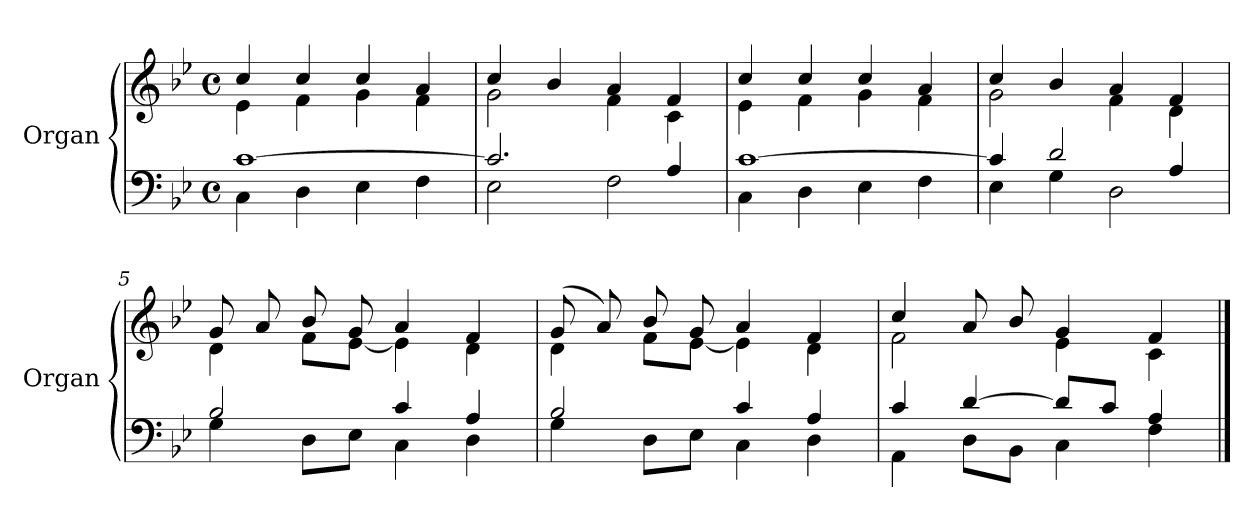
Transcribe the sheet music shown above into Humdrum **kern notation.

**kern	**kern
*part1	*part1
*staff2	*staff1
*I"Organ	*
*I'Organ	*
*clefF4	*clefG2
*k[b-e-]	*k[b-e-]
*M4/4	*M4/4
*met(c)	*met(c)
=1	=1
*^	*^
[>1c	4C\	4cc/	4e-\
.	4D\	4cc/	4f\
.	4E-\	4cc/	4g\
.	4F\	4a/	4f\
=2	=2	=2	=2
2.c/]	2E-\	4cc/	2g\
.	.	4b-/	.
.	2F\	4a/	4f\
4A/	.	4f/	4c\
=3	=3	=3	=3
[>1c	4C\	4cc/	4e-\
.	4D\	4cc/	4f\
.	4E-\	4cc/	4g\
.	4F\	4a/	4f\
=4	=4	=4	=4
4c/]	4E-\	4cc/	2g\
2d/	4G\	4b-/	.
.	2D\	4a/	4f\
4A/	.	4f/	4d\
=5	=5	=5	=5
2B-/	4G\	8g/	4d\
.	.	8a/	.
.	8D\L	8b-/	8f\L
.	8E-\J	8g/	[<8e-\J
4c/	4C\	4a/	4e-\]
4A/	4D\	4f/	4d\
=6	=6	=6	=6
2B-/	4G\	(>8g/	4d\
.	.	8a/)	.
.	8D\L	8b-/	8f\L
.	8E-\J	8g/	[<8e-\J
4c/	4C\	4a/	4e-\]
4A/	4D\	4f/	4d\
=7	=7	=7	=7
4c/	4AA\	4cc/	2f\
[>4d/	8D\L	8a/	.
.	8BB-\J	8b-/	.
8d/L]	4C\	4g/	4e-i\
8c/J	.	.	.
4A/	4F\	4f/	4c\
*v	*v	*	*
*	*v	*v
==	==
*-	*-
